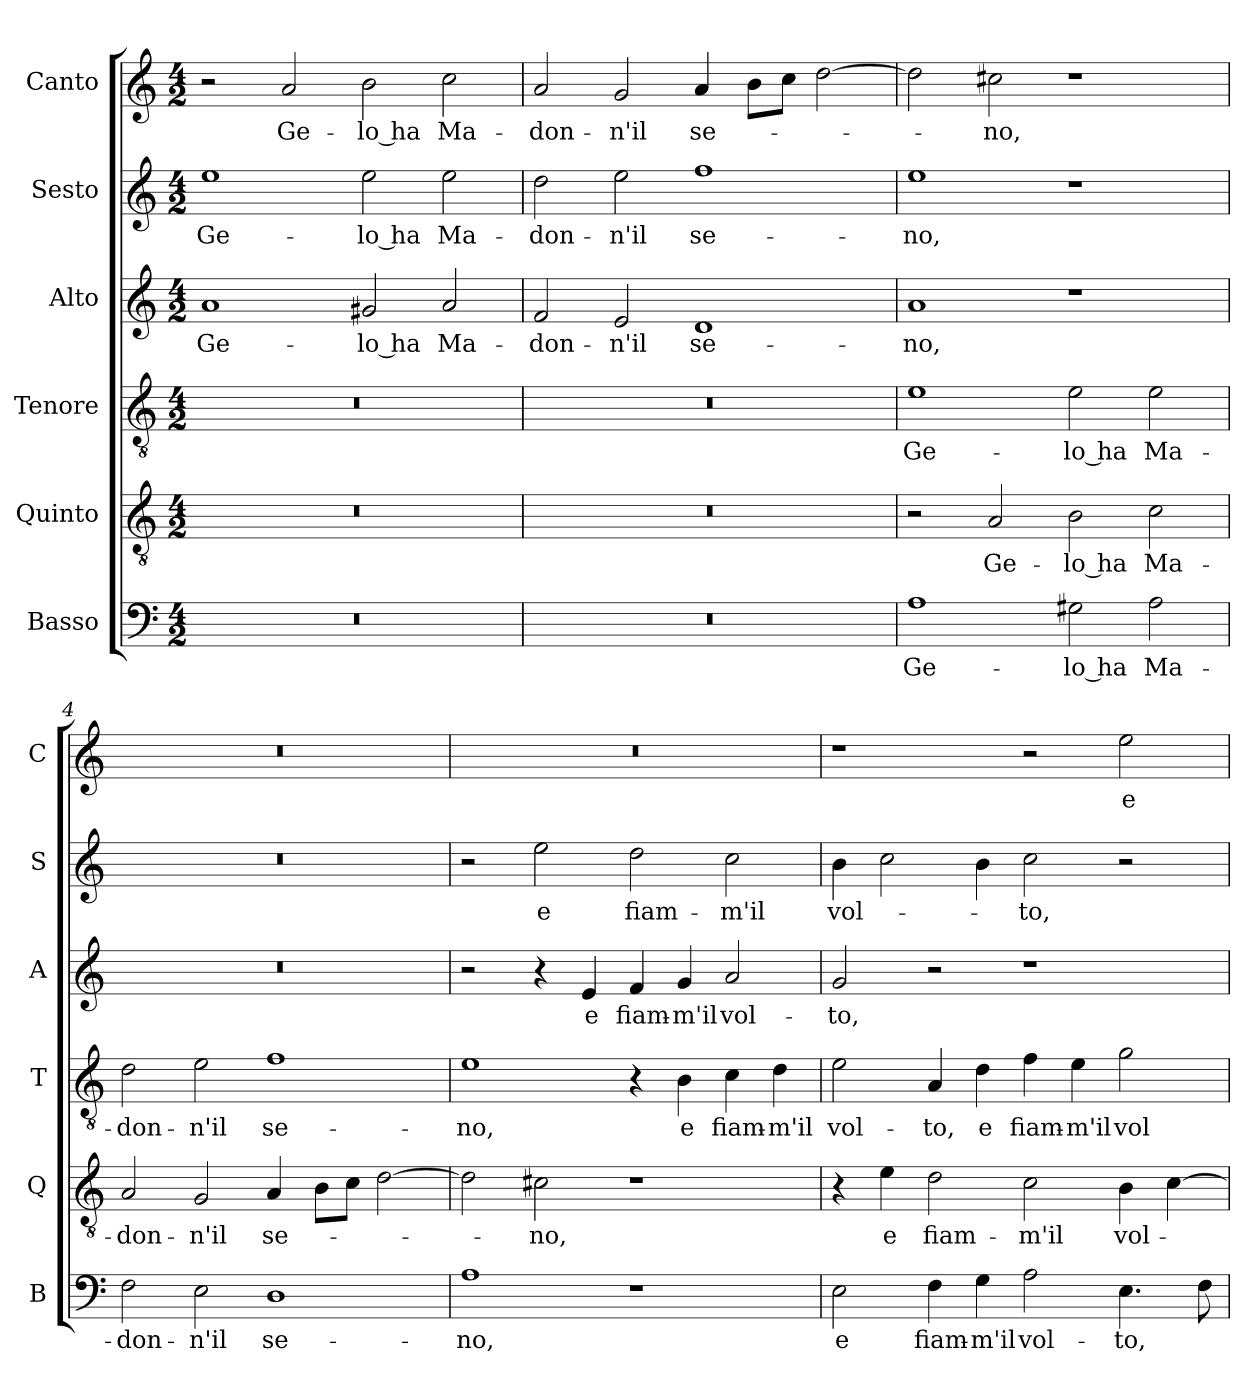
**kern	**text	**kern	**text	**kern	**text	**kern	**text	**kern	**text	**kern	**text
*part6	*part6	*part5	*part5	*part4	*part4	*part3	*part3	*part2	*part2	*part1	*part1
*staff6	*staff6	*staff5	*staff5	*staff4	*staff4	*staff3	*staff3	*staff2	*staff2	*staff1	*staff1
*I"Basso	*	*I"Quinto	*	*I"Tenore	*	*I"Alto	*	*I"Sesto	*	*I"Canto	*
*I'B	*	*I'Q	*	*I'T	*	*I'A	*	*I'S	*	*I'C	*
*clefF4	*	*clefGv2	*	*clefGv2	*	*clefG2	*	*clefG2	*	*clefG2	*
*k[]	*	*k[]	*	*k[]	*	*k[]	*	*k[]	*	*k[]	*
*M4/2	*	*M4/2	*	*M4/2	*	*M4/2	*	*M4/2	*	*M4/2	*
=1	=1	=1	=1	=1	=1	=1	=1	=1	=1	=1	=1
0r	.	0r	.	0r	.	1a	Ge-	1ee	Ge-	2r	.
.	.	.	.	.	.	.	.	.	.	2a	Ge-
.	.	.	.	.	.	2g#X	-lo ha	2ee	-lo ha	2b	-lo ha
.	.	.	.	.	.	2a	Ma-	2ee	Ma-	2cc	Ma-
=2	=2	=2	=2	=2	=2	=2	=2	=2	=2	=2	=2
0r	.	0r	.	0r	.	2f	-don-	2dd	-don-	2a	-don-
.	.	.	.	.	.	2e	-n'il	2ee	-n'il	2g	-n'il
.	.	.	.	.	.	1d	se-	1ff	se-	4a	se-
.	.	.	.	.	.	.	.	.	.	8bL	.
.	.	.	.	.	.	.	.	.	.	8ccJ	.
.	.	.	.	.	.	.	.	.	.	[2dd	.
=3	=3	=3	=3	=3	=3	=3	=3	=3	=3	=3	=3
1A	Ge-	2r	.	1e	Ge-	1a	-no,	1ee	-no,	2dd]	.
.	.	2A	Ge-	.	.	.	.	.	.	2cc#X	-no,
2G#X	-lo ha	2B	-lo ha	2e	-lo ha	1r	.	1r	.	1r	.
2A	Ma-	2c	Ma-	2e	Ma-	.	.	.	.	.	.
=4	=4	=4	=4	=4	=4	=4	=4	=4	=4	=4	=4
2F	-don-	2A	-don-	2d	-don-	0r	.	0r	.	0r	.
2E	-n'il	2G	-n'il	2e	-n'il	.	.	.	.	.	.
1D	se-	4A	se-	1f	se-	.	.	.	.	.	.
.	.	8BL	.	.	.	.	.	.	.	.	.
.	.	8cJ	.	.	.	.	.	.	.	.	.
.	.	[2d	.	.	.	.	.	.	.	.	.
=5	=5	=5	=5	=5	=5	=5	=5	=5	=5	=5	=5
1A	-no,	2d]	.	1e	-no,	2r	.	2r	.	0r	.
.	.	2c#X	-no,	.	.	4r	.	2ee	e	.	.
.	.	.	.	.	.	4e	e	.	.	.	.
1r	.	1r	.	4r	.	4f	fiam-	2dd	fiam-	.	.
.	.	.	.	4B	e	4g	-m'il	.	.	.	.
.	.	.	.	4c	fiam-	2a	vol-	2cc	-m'il	.	.
.	.	.	.	4d	-m'il	.	.	.	.	.	.
=6	=6	=6	=6	=6	=6	=6	=6	=6	=6	=6	=6
2E	e	4r	.	2e	vol-	2g	-to,	4b	vol-	1r	.
.	.	4e	e	.	.	.	.	2cc	.	.	.
4F	fiam-	2d	fiam-	4A	-to,	2r	.	.	.	.	.
4G	-m'il	.	.	4d	e	.	.	4b	.	.	.
2A	vol-	2c	-m'il	4f	fiam-	1r	.	2cc	-to,	2r	.
.	.	.	.	4e	-m'il	.	.	.	.	.	.
4.E	-to,	4B	vol-	2g	vol-	.	.	2r	.	2ee	e
.	.	[4c	.	.	.	.	.	.	.	.	.
8F	.	.	.	.	.	.	.	.	.	.	.
=	=	=	=	=	=	=	=	=	=	=	=
*-	*-	*-	*-	*-	*-	*-	*-	*-	*-	*-	*-
